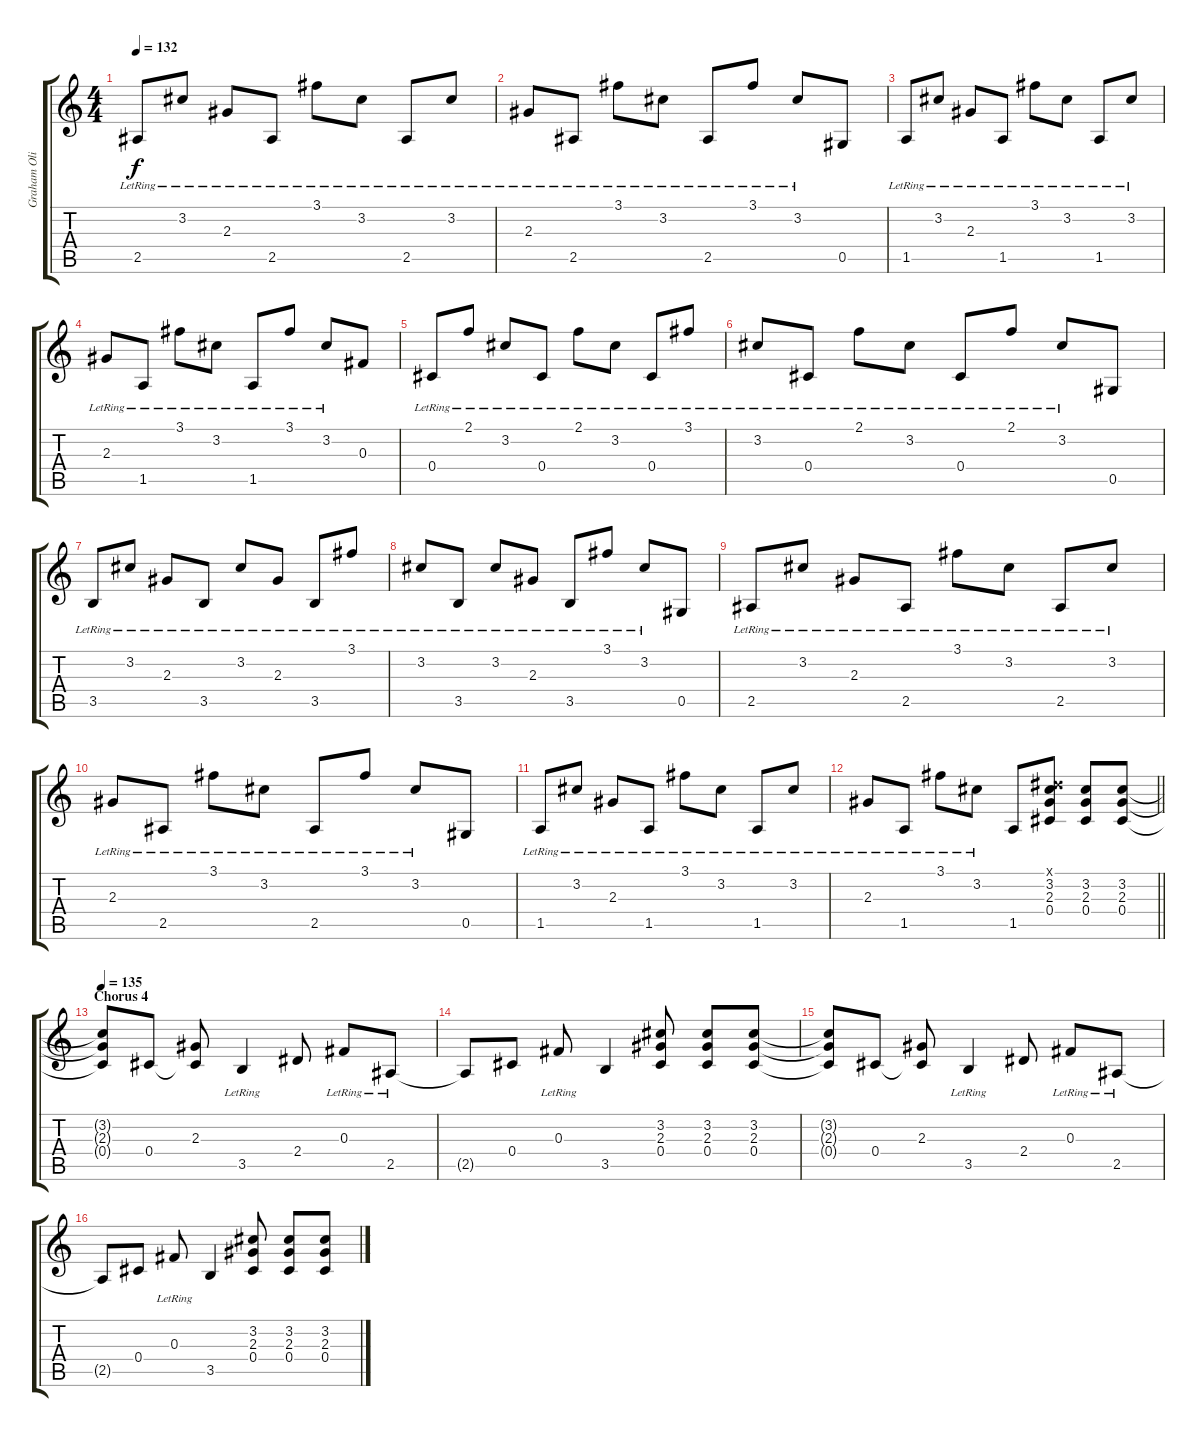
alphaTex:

\track ("Graham Oliver" "Graham Oli") {instrument overdrivenguitar}
\staff {score tabs}
\tuning (Eb4 Bb3 Gb3 Db3 Ab2 Eb2) {hide}
\ts (4 4)
\tempo 132
\clef g2
\ks c
2.5{lr}.8{dy f} 3.2{lr}.8 2.3{lr}.8 2.5{lr}.8 3.1{lr}.8 3.2{lr}.8 2.5{lr}.8 3.2{lr}.8 |
2.3{lr}.8 2.5{lr}.8 3.1{lr}.8 3.2{lr}.8 2.5{lr}.8 3.1{lr}.8 3.2{lr}.8 0.5.8 |
1.5{lr}.8 3.2{lr}.8 2.3{lr}.8 1.5{lr}.8 3.1{lr}.8 3.2{lr}.8 1.5{lr}.8 3.2{lr}.8 |
2.3{lr}.8 1.5{lr}.8 3.1{lr}.8 3.2{lr}.8 1.5{lr}.8 3.1{lr}.8 3.2{lr}.8 0.3.8 |
0.4{lr}.8 2.1{lr}.8 3.2{lr}.8 0.4{lr}.8 2.1{lr}.8 3.2{lr}.8 0.4{lr}.8 3.1{lr}.8 |
3.2{lr}.8 0.4{lr}.8 2.1{lr}.8 3.2{lr}.8 0.4{lr}.8 2.1{lr}.8 3.2{lr}.8 0.5.8 |
3.5{lr}.8 3.2{lr}.8 2.3{lr}.8 3.5{lr}.8 3.2{lr}.8 2.3{lr}.8 3.5{lr}.8 3.1{lr}.8 |
3.2{lr}.8 3.5{lr}.8 3.2{lr}.8 2.3{lr}.8 3.5{lr}.8 3.1{lr}.8 3.2{lr}.8 0.5.8 |
2.5{lr}.8 3.2{lr}.8 2.3{lr}.8 2.5{lr}.8 3.1{lr}.8 3.2{lr}.8 2.5{lr}.8 3.2{lr}.8 |
2.3{lr}.8 2.5{lr}.8 3.1{lr}.8 3.2{lr}.8 2.5{lr}.8 3.1{lr}.8 3.2{lr}.8 0.5.8 |
1.5{lr}.8 3.2{lr}.8 2.3{lr}.8 1.5{lr}.8 3.1{lr}.8 3.2{lr}.8 1.5{lr}.8 3.2{lr}.8 |
\barLineRight lightlight
2.3{lr}.8 1.5{lr}.8 3.1{lr}.8 3.2{lr}.8 1.5.8 (0.1{x} 3.2 2.3 0.4).8{volume 6 balance 4} (3.2 2.3 0.4).8 (3.2 2.3 0.4).8 |
\section ("" "Chorus 4")
\tempo 135
(3.2{t} 2.3{t} 0.4{t}).8 0.4.8 (2.3 0.4{t}).8 3.5{lr}.4 2.4.8 0.3{lr}.8 2.5{lr}.8 |
2.5{t}.8 0.4.8 0.3{lr}.8 3.5.4 (3.2 2.3 0.4).8 (3.2 2.3 0.4).8 (3.2 2.3 0.4).8 |
(3.2{t} 2.3{t} 0.4{t}).8 0.4.8 (2.3 0.4{t}).8 3.5{lr}.4 2.4.8 0.3{lr}.8 2.5{lr}.8 |
2.5{t}.8 0.4.8 0.3{lr}.8 3.5.4 (3.2 2.3 0.4).8 (3.2 2.3 0.4).8 (3.2 2.3 0.4).8
